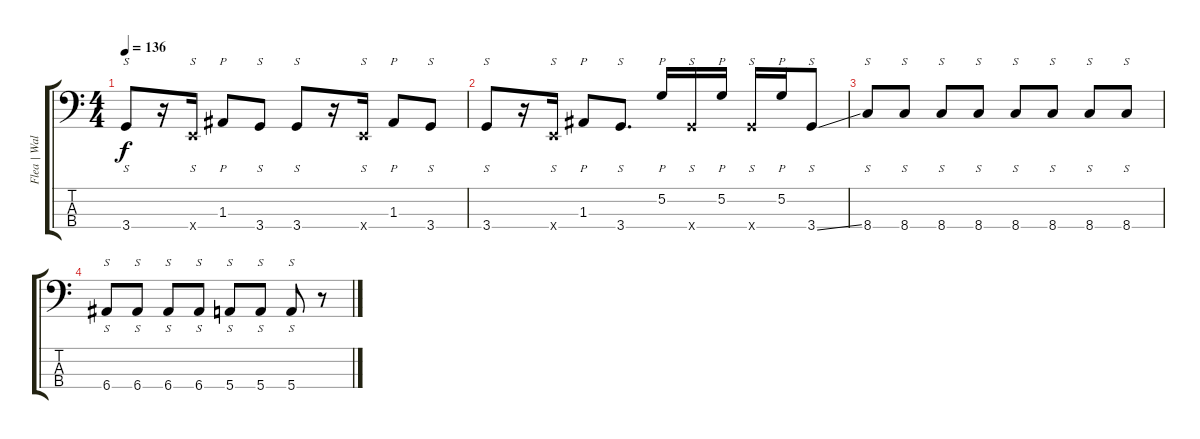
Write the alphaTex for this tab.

\track ("Flea | Wal Mk II | Bass" "Flea | Wal") {instrument electricbassfinger}
\staff {score tabs}
\tuning (G2 D2 A1 E1) {hide}
\ts (4 4)
\tempo 136
\clef f4
\ks c
3.4.8{s dy f} r.16 0.4{x}.16{s} 1.3.8{p} 3.4.8{s} 3.4.8{s} r.16 0.4{x}.16{s} 1.3.8{p} 3.4.8{s} |
3.4.8{s} r.16 0.4{x}.16{s} 1.3.8{p} 3.4.8{s d} 5.2.16{p} 3.4{x}.16{s} 5.2.16{p} 3.4{x}.16{s} 5.2.16{p} 3.4{ss}.8{s} |
8.4.8{s} 8.4.8{s} 8.4.8{s} 8.4.8{s} 8.4.8{s} 8.4.8{s} 8.4.8{s} 8.4.8{s} |
6.4.8{s} 6.4.8{s} 6.4.8{s} 6.4.8{s} 5.4.8{s} 5.4.8{s} 5.4.8{s} r.8
